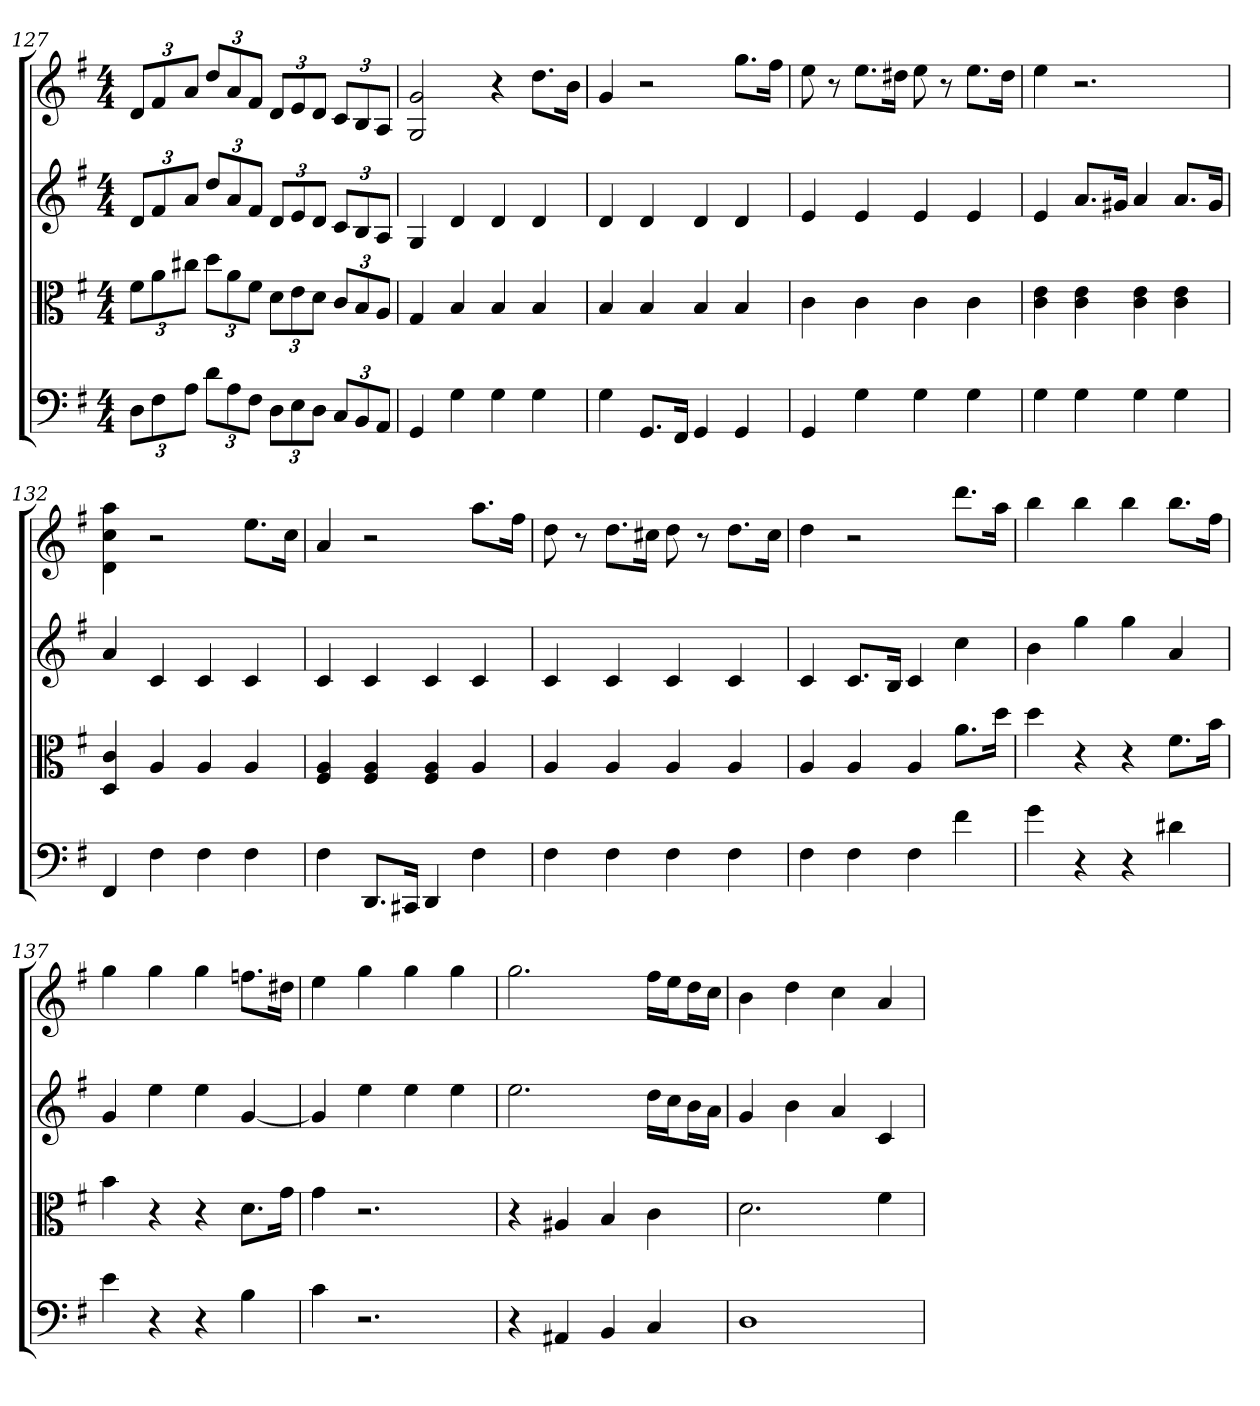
**kern	**kern	**kern	**kern
*part4	*part3	*part2	*part1
*staff4	*staff3	*staff2	*staff1
*clefF4	*clefC3	*	*
*k[f#]	*k[f#]	*k[f#]	*k[f#]
*G:	*G:	*G:	*G:
*M4/4	*M4/4	*M4/4	*M4/4
=127	=127	=127	=127
12D\L	12f#\L	12dL	12dL
12F#\	12a\	12f#	12f#
12A\J	12cc#X\J	12aJ	12aJ
12d\L	12dd\L	12ddL	12ddL
12A\	12a\	12a	12a
12F#\J	12f#\J	12f#J	12f#J
12D\L	12d\L	12dL	12dL
12E\	12e\	12e	12e
12D\J	12d\J	12dJ	12dJ
12C/L	12c/L	12cL	12cL
12BB/	12B/	12B	12B
12AA/J	12A/J	12AJ	12AJ
=128	=128	=128	=128
4GG	4G	4G	2G 2g
4G	4B	4d	.
4G	4B	4d	4r
4G	4B	4d	8.ddL
.	.	.	16bJk
=129	=129	=129	=129
4G	4B	4d	4g
8.GG/L	4B	4d	2r
16FF#/Jk	.	.	.
4GG	4B	4d	.
4GG	4B	4d	8.ggL
.	.	.	16ff#Jk
=130	=130	=130	=130
4GG	4c	4e	8ee
.	.	.	8r
4G	4c	4e	8.eeL
.	.	.	16dd#XJk
4G	4c	4e	8ee
.	.	.	8r
4G	4c	4e	8.eeL
.	.	.	16dd#Jk
=131	=131	=131	=131
4G	4c 4e	4e	4ee
4G	4c 4e	8.aL	2.r
.	.	16g#XJk	.
4G	4c 4e	4a	.
4G	4c 4e	8.aL	.
.	.	16g#Jk	.
=132	=132	=132	=132
4FF#	4D 4c	4a	4d 4cc 4aa
4F#	4A	4c	2r
4F#	4A	4c	.
4F#	4A	4c	8.eeL
.	.	.	16ccJk
=133	=133	=133	=133
4F#	4F# 4A	4c	4a
8.DD/L	4F# 4A	4c	2r
16CC#X/Jk	.	.	.
4DD	4F# 4A	4c	.
4F#	4A	4c	8.aaL
.	.	.	16ff#Jk
=134	=134	=134	=134
4F#	4A	4c	8dd
.	.	.	8r
4F#	4A	4c	8.ddL
.	.	.	16cc#XJk
4F#	4A	4c	8dd
.	.	.	8r
4F#	4A	4c	8.ddL
.	.	.	16cc#Jk
=135	=135	=135	=135
4F#	4A	4c	4dd
4F#	4A	8.cL	2r
.	.	16BJk	.
4F#	4A	4c	.
4f#	8.a\L	4cc	8.dddL
.	16dd\Jk	.	16aaJk
=136	=136	=136	=136
4g	4dd	4b	4bb
4r	4r	4gg	4bb
4r	4r	4gg	4bb
4d#X	8.f#\L	4a	8.bbL
.	16b\Jk	.	16ff#Jk
=137	=137	=137	=137
4e	4b	4g	4gg
4r	4r	4ee	4gg
4r	4r	4ee	4gg
4B	8.d\L	[4g	8.ffnL
.	16g\Jk	.	16dd#XJk
=138	=138	=138	=138
4c	4g	4g]	4ee
2.r	2.r	4ee	4gg
.	.	4ee	4gg
.	.	4ee	4gg
=139	=139	=139	=139
4r	4r	2.ee	2.gg
4AA#X	4A#X	.	.
4BB	4B	.	.
4C	4c	16ddLL	16ff#LL
.	.	16ccJ	16eeJ
.	.	16bL	16ddL
.	.	16aJJ	16ccJJ
=140	=140	=140	=140
1D	2.d	4g	4b
.	.	4b	4dd
.	.	4a	4cc
.	4f#	4c	4a
=	=	=	=
*-	*-	*-	*-
